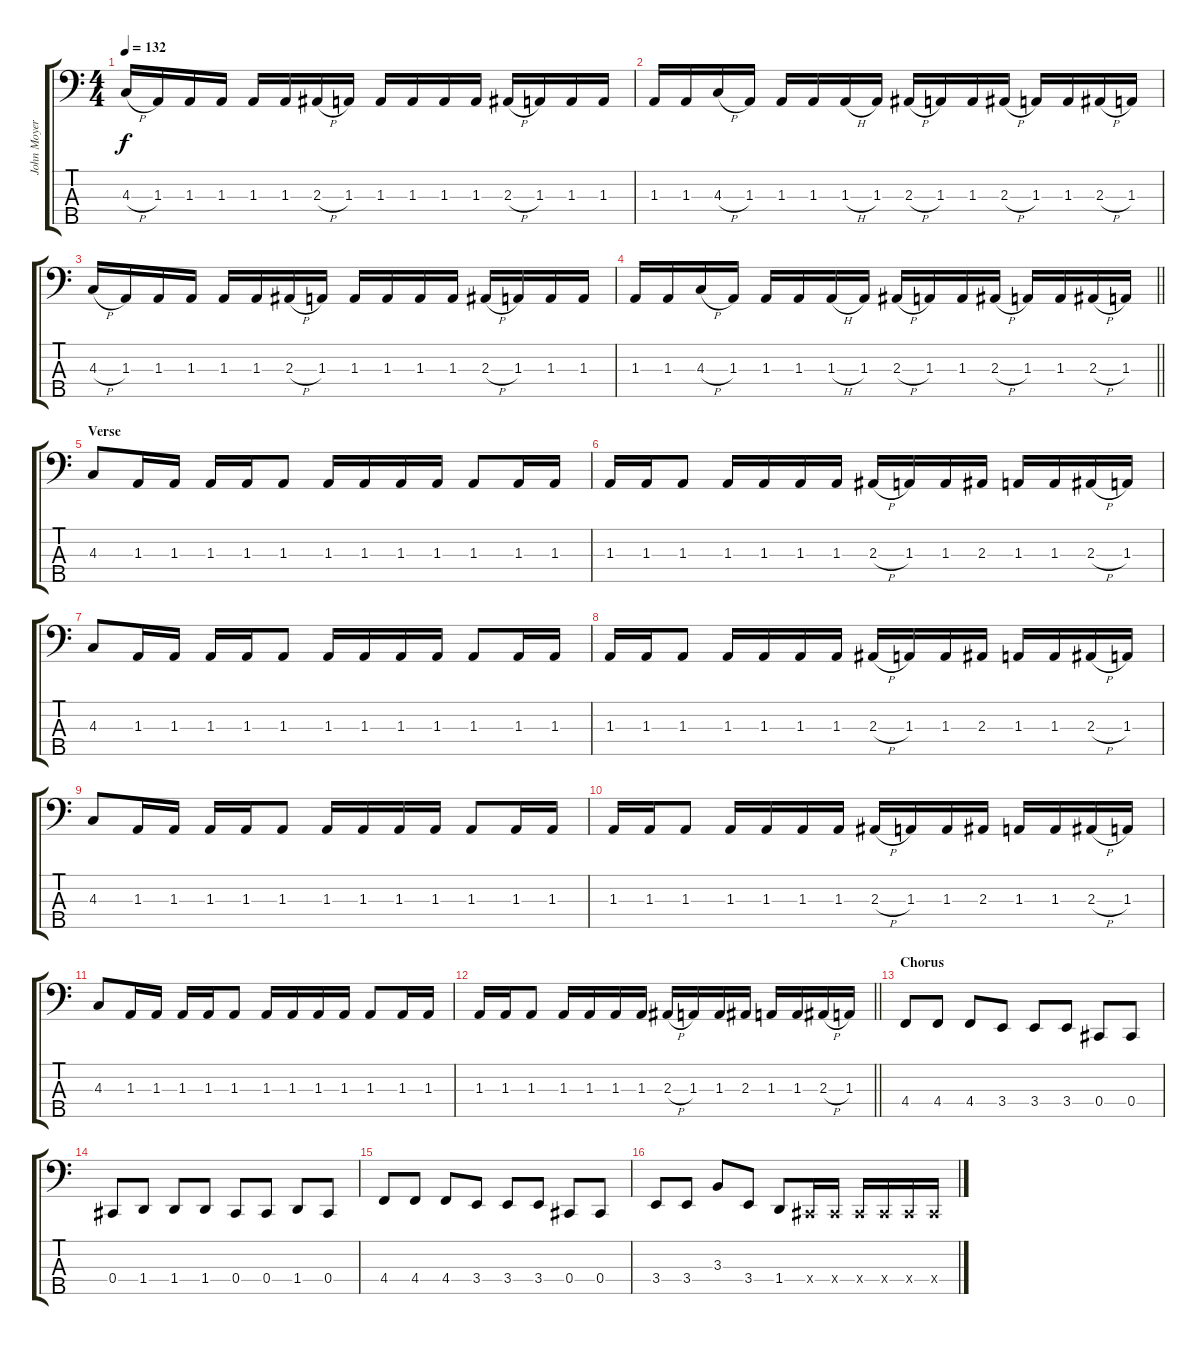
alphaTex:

\track ("John Moyer" "John Moyer") {instrument electricbasspick}
\staff {score tabs}
\tuning (Gb2 Db2 Ab1 Db1 Bb0) {hide}
\ts (4 4)
\tempo 132
\clef f4
\ks c
4.3{h}.16{dy f} 1.3.16 1.3.16 1.3.16 1.3.16 1.3.16 2.3{h}.16 1.3.16 1.3.16 1.3.16 1.3.16 1.3.16 2.3{h}.16 1.3.16 1.3.16 1.3.16 |
1.3.16 1.3.16 4.3{h}.16 1.3.16 1.3.16 1.3.16 1.3{h}.16 1.3.16 2.3{h}.16 1.3.16 1.3.16 2.3{h}.16 1.3.16 1.3.16 2.3{h}.16 1.3.16 |
4.3{h}.16 1.3.16 1.3.16 1.3.16 1.3.16 1.3.16 2.3{h}.16 1.3.16 1.3.16 1.3.16 1.3.16 1.3.16 2.3{h}.16 1.3.16 1.3.16 1.3.16 |
\barLineRight lightlight
1.3.16 1.3.16 4.3{h}.16 1.3.16 1.3.16 1.3.16 1.3{h}.16 1.3.16 2.3{h}.16 1.3.16 1.3.16 2.3{h}.16 1.3.16 1.3.16 2.3{h}.16 1.3.16 |
\section ("" "Verse")
4.3.8 1.3.16 1.3.16 1.3.16 1.3.16 1.3.8 1.3.16 1.3.16 1.3.16 1.3.16 1.3.8 1.3.16 1.3.16 |
1.3.16 1.3.16 1.3.8 1.3.16 1.3.16 1.3.16 1.3.16 2.3{h}.16 1.3.16 1.3.16 2.3.16 1.3.16 1.3.16 2.3{h}.16 1.3.16 |
4.3.8 1.3.16 1.3.16 1.3.16 1.3.16 1.3.8 1.3.16 1.3.16 1.3.16 1.3.16 1.3.8 1.3.16 1.3.16 |
1.3.16 1.3.16 1.3.8 1.3.16 1.3.16 1.3.16 1.3.16 2.3{h}.16 1.3.16 1.3.16 2.3.16 1.3.16 1.3.16 2.3{h}.16 1.3.16 |
4.3.8 1.3.16 1.3.16 1.3.16 1.3.16 1.3.8 1.3.16 1.3.16 1.3.16 1.3.16 1.3.8 1.3.16 1.3.16 |
1.3.16 1.3.16 1.3.8 1.3.16 1.3.16 1.3.16 1.3.16 2.3{h}.16 1.3.16 1.3.16 2.3.16 1.3.16 1.3.16 2.3{h}.16 1.3.16 |
4.3.8 1.3.16 1.3.16 1.3.16 1.3.16 1.3.8 1.3.16 1.3.16 1.3.16 1.3.16 1.3.8 1.3.16 1.3.16 |
\barLineRight lightlight
1.3.16 1.3.16 1.3.8 1.3.16 1.3.16 1.3.16 1.3.16 2.3{h}.16 1.3.16 1.3.16 2.3.16 1.3.16 1.3.16 2.3{h}.16 1.3.16 |
\section ("" "Chorus")
4.4.8 4.4.8 4.4.8 3.4.8 3.4.8 3.4.8 0.4.8 0.4.8 |
0.4.8 1.4.8 1.4.8 1.4.8 0.4.8 0.4.8 1.4.8 0.4.8 |
4.4.8 4.4.8 4.4.8 3.4.8 3.4.8 3.4.8 0.4.8 0.4.8 |
3.4.8 3.4.8 3.3.8 3.4.8 1.4.8 0.4{x}.16 0.4{x}.16 0.4{x}.16 0.4{x}.16 0.4{x}.16 0.4{x}.16
